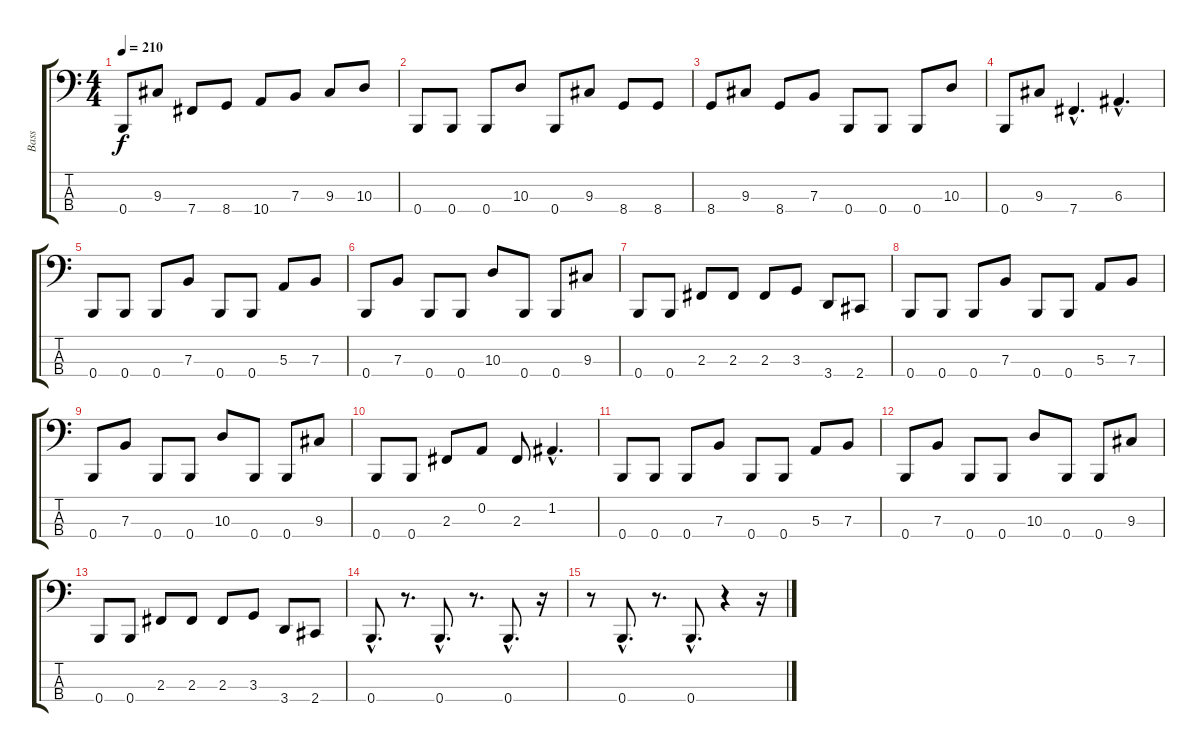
\track ("Bass" "Bass") {instrument electricbasspick}
\staff {score tabs}
\tuning (D2 A1 E1 B0) {hide}
\ts (4 4)
\tempo 210
\clef f4
\ks c
0.4.8{dy f} 9.3.8 7.4.8 8.4.8 10.4.8 7.3.8 9.3.8 10.3.8 |
0.4.8 0.4.8 0.4.8 10.3.8 0.4.8 9.3.8 8.4.8 8.4.8 |
8.4.8 9.3.8 8.4.8 7.3.8 0.4.8 0.4.8 0.4.8 10.3.8 |
0.4.8 9.3.8 7.4{hac}.4{d} 6.3{hac}.4{d} |
0.4.8 0.4.8 0.4.8 7.3.8 0.4.8 0.4.8 5.3.8 7.3.8 |
0.4.8 7.3.8 0.4.8 0.4.8 10.3.8 0.4.8 0.4.8 9.3.8 |
0.4.8 0.4.8 2.3.8 2.3.8 2.3.8 3.3.8 3.4.8 2.4.8 |
0.4.8 0.4.8 0.4.8 7.3.8 0.4.8 0.4.8 5.3.8 7.3.8 |
0.4.8 7.3.8 0.4.8 0.4.8 10.3.8 0.4.8 0.4.8 9.3.8 |
0.4.8 0.4.8 2.3.8 0.2.8 2.3.8 1.2{hac}.4{d} |
0.4.8 0.4.8 0.4.8 7.3.8 0.4.8 0.4.8 5.3.8 7.3.8 |
0.4.8 7.3.8 0.4.8 0.4.8 10.3.8 0.4.8 0.4.8 9.3.8 |
0.4.8 0.4.8 2.3.8 2.3.8 2.3.8 3.3.8 3.4.8 2.4.8 |
0.4{hac}.8{d} r.8{d} 0.4{hac}.8{d} r.8{d} 0.4{hac}.8{d} r.16 |
r.8 0.4{hac}.8{d} r.8{d} 0.4{hac}.8{d} r.4 r.16
